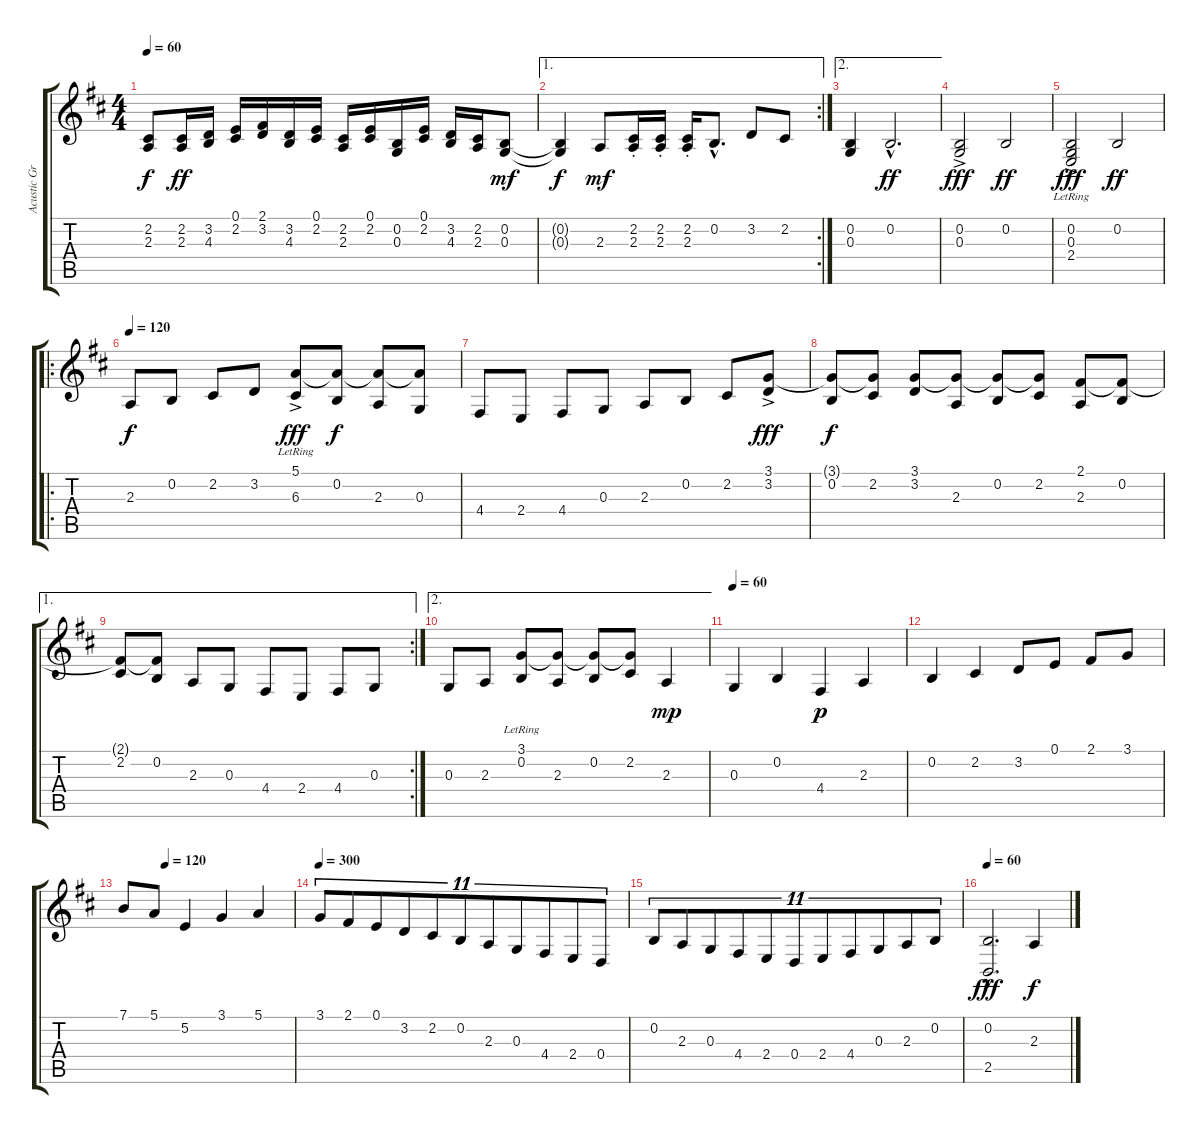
\track ("Acustic Grand Piano" "Acustic Gr") {instrument acousticgrandpiano}
\staff {score tabs}
\tuning (E4 B3 G3 D3 A2 E2) {hide}
\ts (4 4)
\tempo 60
\clef g2
\ks bminor
(2.2{t} 2.3{t}).8{dy f} (2.2 2.3).16{dy ff} (3.2 4.3).16 (0.1 2.2).16 (2.1 3.2).16 (3.2 4.3).16 (0.1 2.2).16 (2.2 2.3).16 (0.1 2.2).16 (0.2 0.3).16 (0.1 2.2).16 (3.2 4.3).16 (2.2 2.3).16 (0.2 0.3).8{dy mf} |
\ae 1
\rc 2
(0.2{t} 0.3{t}).4{dy f} 2.3.8{dy mf} (2.2{st} 2.3{st}).16 (2.2{st} 2.3{st}).16 (2.2{st} 2.3{st}).16 0.2{hac}.8{d} 3.2.8 2.2.8 |
\ae 2
(0.2 0.3).4 0.2{hac}.2{d dy ff} |
(0.2{ac} 0.3{ac}).2{dy fff} 0.2.2{dy ff} |
(0.2 0.3{ac} 2.4{ac lr}).2{dy fff} 0.2.2{dy ff} |
\ro
\tempo 120
2.3.8{dy f} 0.2.8 2.2.8 3.2.8 (5.1{ac lr} 6.3).8{dy fff} (5.1{t} 0.2).8{dy f} (5.1{t} 2.3).8 (5.1{t} 0.3).8 |
4.4.8 2.4.8 4.4.8 0.3.8 2.3.8 0.2.8 2.2.8 (3.1{ac} 3.2).8{dy fff} |
(3.1{t} 0.2).8{dy f} (3.1{t} 2.2).8 (3.1 3.2).8 (3.1{t} 2.3).8 (3.1{t} 0.2).8 (3.1{t} 2.2).8 (2.1 2.3).8 (2.1{t} 0.2).8 |
\ae 1
\rc 2
(2.1{t} 2.2).8 (2.1{t} 0.2).8 2.3.8 0.3.8 4.4.8 2.4.8 4.4.8 0.3.8 |
\ae 2
0.3.8 2.3.8 (3.1{lr} 0.2).8 (3.1{t} 2.3).8 (3.1{t} 0.2).8 (3.1{t} 2.2).8 2.3.4{dy mp} |
\tempo 60
0.3.4 0.2.4 4.4.4{dy p} 2.3.4 |
0.2.4 2.2.4 3.2.8 0.1.8 2.1.8 3.1.8 |
\tempo (120 0.25)
7.1.8 5.1.8 5.2.4 3.1.4 5.1.4 |
\tempo 300
3.1.8{tu (11 8)} 2.1.8{tu (11 8)} 0.1.8{tu (11 8)} 3.2.8{tu (11 8)} 2.2.8{tu (11 8)} 0.2.8{tu (11 8)} 2.3.8{tu (11 8)} 0.3.8{tu (11 8)} 4.4.8{tu (11 8)} 2.4.8{tu (11 8)} 0.4.8{tu (11 8)} |
0.2.8{tu (11 8)} 2.3.8{tu (11 8)} 0.3.8{tu (11 8)} 4.4.8{tu (11 8)} 2.4.8{tu (11 8)} 0.4.8{tu (11 8)} 2.4.8{tu (11 8)} 4.4.8{tu (11 8)} 0.3.8{tu (11 8)} 2.3.8{tu (11 8)} 0.2.8{tu (11 8)} |
\tempo 60
(0.2{hac} 2.5{hac}).2{d dy fff} 2.3.4{dy f}
